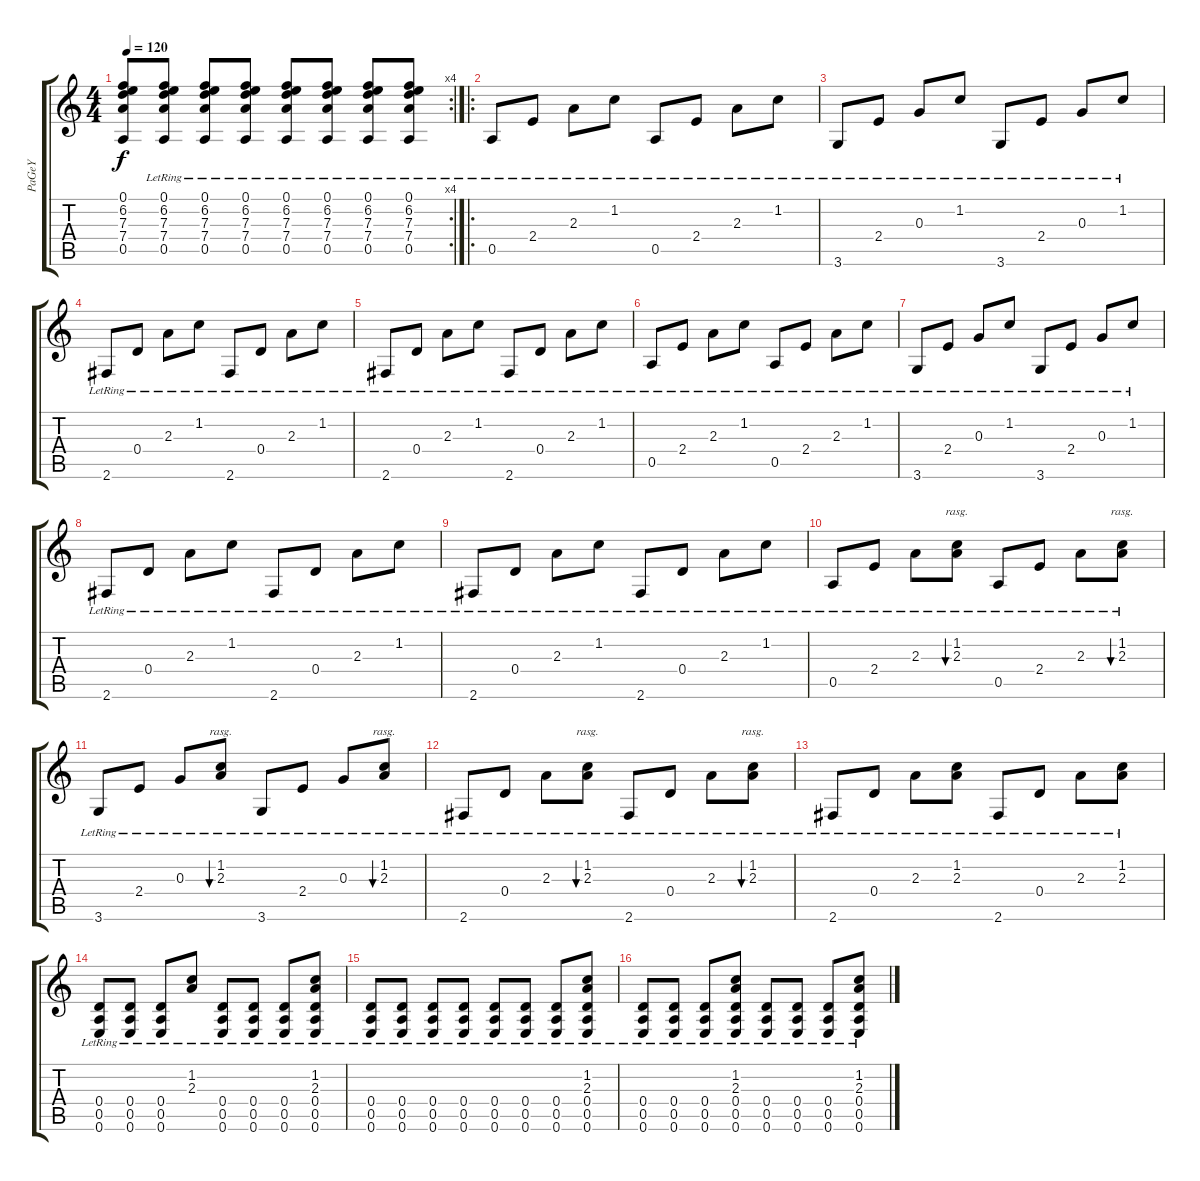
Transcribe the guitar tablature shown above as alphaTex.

\track ("PaGeY" "PaGeY") {instrument acousticguitarsteel}
\staff {score tabs}
\tuning (E4 B3 G3 D3 A2 E2) {hide}
\rc 4
\ts (4 4)
\tempo 120
\clef g2
\ks c
(0.1{t} 6.2{t} 7.3{t} 7.4{t} 0.5{t}).8{dy f} (0.1{lr} 6.2{lr} 7.3{lr} 7.4{lr} 0.5{lr}).8 (0.1{lr} 6.2{lr} 7.3{lr} 7.4{lr} 0.5{lr}).8 (0.1{lr} 6.2{lr} 7.3{lr} 7.4{lr} 0.5{lr}).8 (0.1{lr} 6.2{lr} 7.3{lr} 7.4{lr} 0.5{lr}).8 (0.1{lr} 6.2{lr} 7.3{lr} 7.4{lr} 0.5{lr}).8 (0.1{lr} 6.2{lr} 7.3{lr} 7.4{lr} 0.5{lr}).8 (0.1{lr} 6.2{lr} 7.3{lr} 7.4{lr} 0.5{lr}).8 |
\ro
0.5{lr}.8 2.4{lr}.8 2.3{lr}.8 1.2{lr}.8 0.5{lr}.8 2.4{lr}.8 2.3{lr}.8 1.2{lr}.8 |
3.6{lr}.8 2.4{lr}.8 0.3{lr}.8 1.2{lr}.8 3.6{lr}.8 2.4{lr}.8 0.3{lr}.8 1.2{lr}.8 |
2.6{lr}.8 0.4{lr}.8 2.3{lr}.8 1.2{lr}.8 2.6{lr}.8 0.4{lr}.8 2.3{lr}.8 1.2{lr}.8 |
2.6{lr}.8 0.4{lr}.8 2.3{lr}.8 1.2{lr}.8 2.6{lr}.8 0.4{lr}.8 2.3{lr}.8 1.2{lr}.8 |
0.5{lr}.8 2.4{lr}.8 2.3{lr}.8 1.2{lr}.8 0.5{lr}.8 2.4{lr}.8 2.3{lr}.8 1.2{lr}.8 |
3.6{lr}.8 2.4{lr}.8 0.3{lr}.8 1.2{lr}.8 3.6{lr}.8 2.4{lr}.8 0.3{lr}.8 1.2{lr}.8 |
2.6{lr}.8 0.4{lr}.8 2.3{lr}.8 1.2{lr}.8 2.6{lr}.8 0.4{lr}.8 2.3{lr}.8 1.2{lr}.8 |
2.6{lr}.8 0.4{lr}.8 2.3{lr}.8 1.2{lr}.8 2.6{lr}.8 0.4{lr}.8 2.3{lr}.8 1.2{lr}.8 |
0.5{lr}.8 2.4{lr}.8 2.3{lr}.8 (1.2{lr} 2.3{lr}).8{bu 60 rasg ii} 0.5{lr}.8 2.4{lr}.8 2.3{lr}.8 (1.2{lr} 2.3{lr}).8{bu 60 rasg ii} |
3.6{lr}.8 2.4{lr}.8 0.3{lr}.8 (1.2{lr} 2.3{lr}).8{bu 60 rasg ii} 3.6{lr}.8 2.4{lr}.8 0.3{lr}.8 (1.2{lr} 2.3{lr}).8{bu 60 rasg ii} |
2.6{lr}.8 0.4{lr}.8 2.3{lr}.8 (1.2{lr} 2.3{lr}).8{bu 60 rasg ii} 2.6{lr}.8 0.4{lr}.8 2.3{lr}.8 (1.2{lr} 2.3{lr}).8{bu 60 rasg ii} |
2.6{lr}.8 0.4{lr}.8 2.3{lr}.8 (1.2{lr} 2.3{lr}).8 2.6{lr}.8 0.4{lr}.8 2.3{lr}.8 (1.2{lr} 2.3{lr}).8 |
(0.4{lr} 0.5{lr} 0.6{lr}).8 (0.4{lr} 0.5{lr} 0.6{lr}).8 (0.4{lr} 0.5{lr} 0.6{lr}).8 (1.2{lr} 2.3{lr}).8 (0.4{lr} 0.5{lr} 0.6{lr}).8 (0.4{lr} 0.5{lr} 0.6{lr}).8 (0.4{lr} 0.5{lr} 0.6{lr}).8 (1.2{lr} 2.3{lr} 0.4{lr} 0.5{lr} 0.6{lr}).8 |
(0.4{lr} 0.5{lr} 0.6{lr}).8 (0.4{lr} 0.5{lr} 0.6{lr}).8 (0.4{lr} 0.5{lr} 0.6{lr}).8 (0.4{lr} 0.5{lr} 0.6{lr}).8 (0.4{lr} 0.5{lr} 0.6{lr}).8 (0.4{lr} 0.5{lr} 0.6{lr}).8 (0.4{lr} 0.5{lr} 0.6{lr}).8 (1.2{lr} 2.3{lr} 0.4{lr} 0.5{lr} 0.6{lr}).8 |
(0.4{lr} 0.5{lr} 0.6{lr}).8 (0.4{lr} 0.5{lr} 0.6{lr}).8 (0.4{lr} 0.5{lr} 0.6{lr}).8 (1.2{lr} 2.3{lr} 0.4{lr} 0.5{lr} 0.6{lr}).8 (0.4{lr} 0.5{lr} 0.6{lr}).8 (0.4{lr} 0.5{lr} 0.6{lr}).8 (0.4{lr} 0.5{lr} 0.6{lr}).8 (1.2{lr} 2.3{lr} 0.4{lr} 0.5{lr} 0.6{lr}).8
